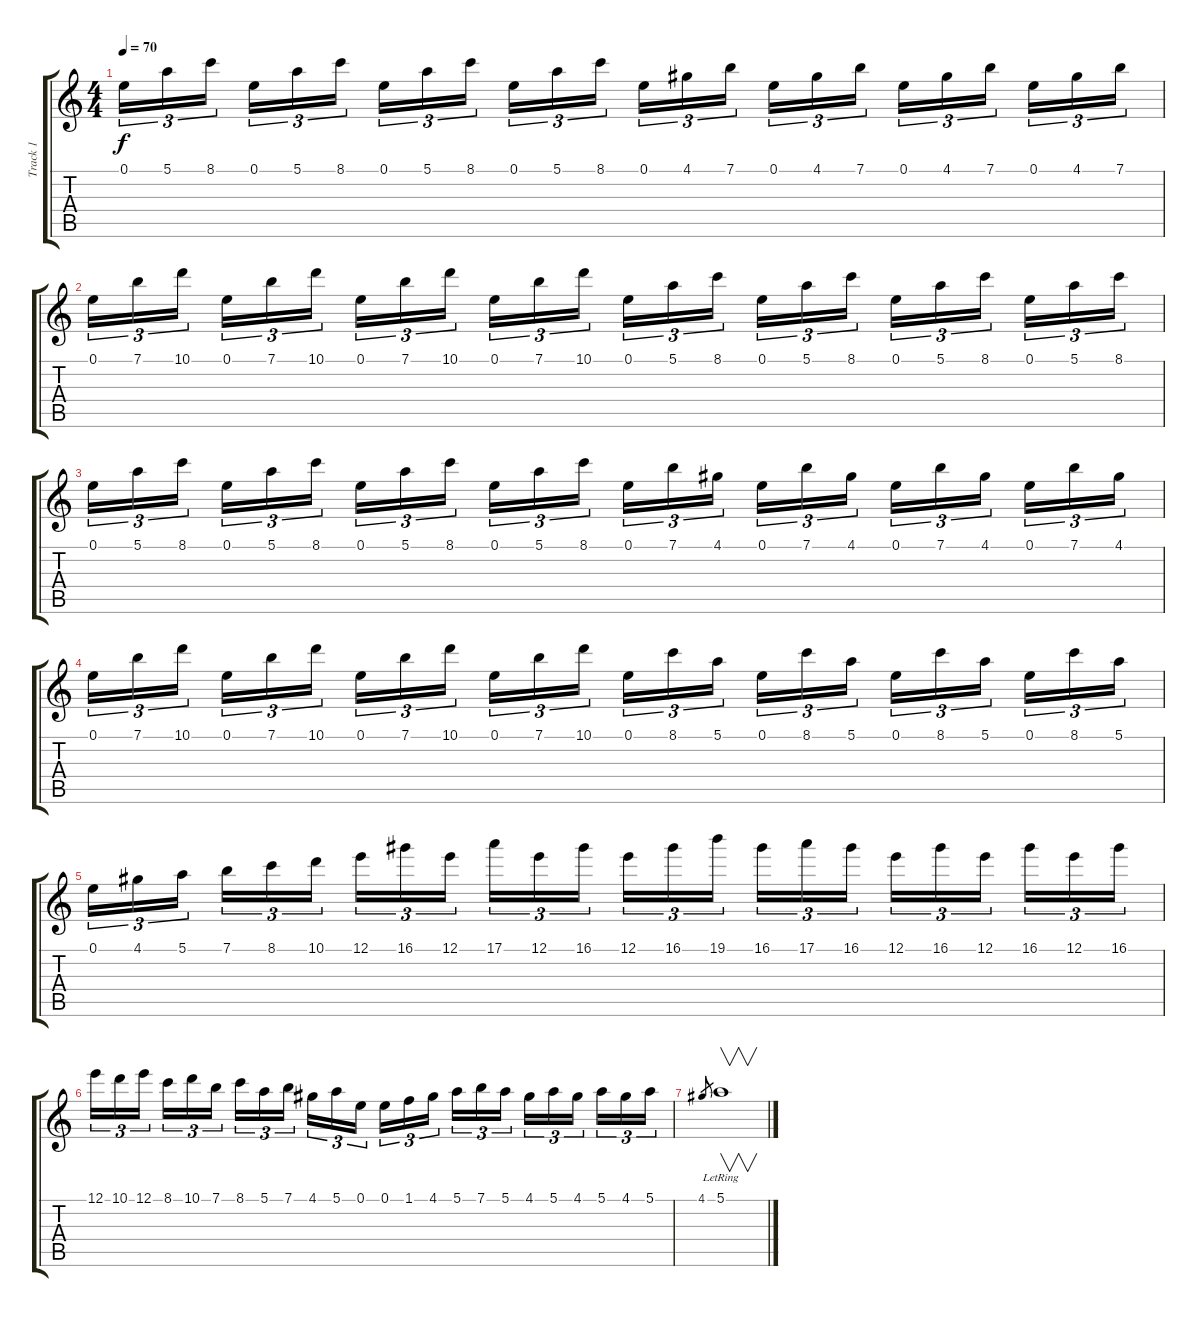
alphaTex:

\track ("Track 1" "Track 1") {instrument acousticguitarsteel}
\staff {score tabs}
\tuning (E4 B3 G3 D3 A2 E2) {hide}
\ts (4 4)
\tempo 70
\clef g2
\ks c
0.1.16{tu (3 2) dy f instrument acousticguitarsteel} 5.1.16{tu (3 2)} 8.1.16{tu (3 2)} 0.1.16{tu (3 2)} 5.1.16{tu (3 2)} 8.1.16{tu (3 2)} 0.1.16{tu (3 2)} 5.1.16{tu (3 2)} 8.1.16{tu (3 2)} 0.1.16{tu (3 2)} 5.1.16{tu (3 2)} 8.1.16{tu (3 2)} 0.1.16{tu (3 2)} 4.1.16{tu (3 2)} 7.1.16{tu (3 2)} 0.1.16{tu (3 2)} 4.1.16{tu (3 2)} 7.1.16{tu (3 2)} 0.1.16{tu (3 2)} 4.1.16{tu (3 2)} 7.1.16{tu (3 2)} 0.1.16{tu (3 2)} 4.1.16{tu (3 2)} 7.1.16{tu (3 2)} |
0.1.16{tu (3 2)} 7.1.16{tu (3 2)} 10.1.16{tu (3 2)} 0.1.16{tu (3 2)} 7.1.16{tu (3 2)} 10.1.16{tu (3 2)} 0.1.16{tu (3 2)} 7.1.16{tu (3 2)} 10.1.16{tu (3 2)} 0.1.16{tu (3 2)} 7.1.16{tu (3 2)} 10.1.16{tu (3 2)} 0.1.16{tu (3 2)} 5.1.16{tu (3 2)} 8.1.16{tu (3 2)} 0.1.16{tu (3 2)} 5.1.16{tu (3 2)} 8.1.16{tu (3 2)} 0.1.16{tu (3 2)} 5.1.16{tu (3 2)} 8.1.16{tu (3 2)} 0.1.16{tu (3 2)} 5.1.16{tu (3 2)} 8.1.16{tu (3 2)} |
0.1.16{tu (3 2)} 5.1.16{tu (3 2)} 8.1.16{tu (3 2)} 0.1.16{tu (3 2)} 5.1.16{tu (3 2)} 8.1.16{tu (3 2)} 0.1.16{tu (3 2)} 5.1.16{tu (3 2)} 8.1.16{tu (3 2)} 0.1.16{tu (3 2)} 5.1.16{tu (3 2)} 8.1.16{tu (3 2)} 0.1.16{tu (3 2)} 7.1.16{tu (3 2)} 4.1.16{tu (3 2)} 0.1.16{tu (3 2)} 7.1.16{tu (3 2)} 4.1.16{tu (3 2)} 0.1.16{tu (3 2)} 7.1.16{tu (3 2)} 4.1.16{tu (3 2)} 0.1.16{tu (3 2)} 7.1.16{tu (3 2)} 4.1.16{tu (3 2)} |
0.1.16{tu (3 2)} 7.1.16{tu (3 2)} 10.1.16{tu (3 2)} 0.1.16{tu (3 2)} 7.1.16{tu (3 2)} 10.1.16{tu (3 2)} 0.1.16{tu (3 2)} 7.1.16{tu (3 2)} 10.1.16{tu (3 2)} 0.1.16{tu (3 2)} 7.1.16{tu (3 2)} 10.1.16{tu (3 2)} 0.1.16{tu (3 2)} 8.1.16{tu (3 2)} 5.1.16{tu (3 2)} 0.1.16{tu (3 2)} 8.1.16{tu (3 2)} 5.1.16{tu (3 2)} 0.1.16{tu (3 2)} 8.1.16{tu (3 2)} 5.1.16{tu (3 2)} 0.1.16{tu (3 2)} 8.1.16{tu (3 2)} 5.1.16{tu (3 2)} |
0.1.16{tu (3 2)} 4.1.16{tu (3 2)} 5.1.16{tu (3 2)} 7.1.16{tu (3 2)} 8.1.16{tu (3 2)} 10.1.16{tu (3 2)} 12.1.16{tu (3 2)} 16.1.16{tu (3 2)} 12.1.16{tu (3 2)} 17.1.16{tu (3 2)} 12.1.16{tu (3 2)} 16.1.16{tu (3 2)} 12.1.16{tu (3 2)} 16.1.16{tu (3 2)} 19.1.16{tu (3 2)} 16.1.16{tu (3 2)} 17.1.16{tu (3 2)} 16.1.16{tu (3 2)} 12.1.16{tu (3 2)} 16.1.16{tu (3 2)} 12.1.16{tu (3 2)} 16.1.16{tu (3 2)} 12.1.16{tu (3 2)} 16.1.16{tu (3 2)} |
12.1.16{tu (3 2)} 10.1.16{tu (3 2)} 12.1.16{tu (3 2)} 8.1.16{tu (3 2)} 10.1.16{tu (3 2)} 7.1.16{tu (3 2)} 8.1.16{tu (3 2)} 5.1.16{tu (3 2)} 7.1.16{tu (3 2)} 4.1.16{tu (3 2)} 5.1.16{tu (3 2)} 0.1.16{tu (3 2)} 0.1.16{tu (3 2)} 1.1.16{tu (3 2)} 4.1.16{tu (3 2)} 5.1.16{tu (3 2)} 7.1.16{tu (3 2)} 5.1.16{tu (3 2)} 4.1.16{tu (3 2)} 5.1.16{tu (3 2)} 4.1.16{tu (3 2)} 5.1.16{tu (3 2)} 4.1.16{tu (3 2)} 5.1.16{tu (3 2)} |
4.1.8{gr} 5.1{lr}.1{v}
